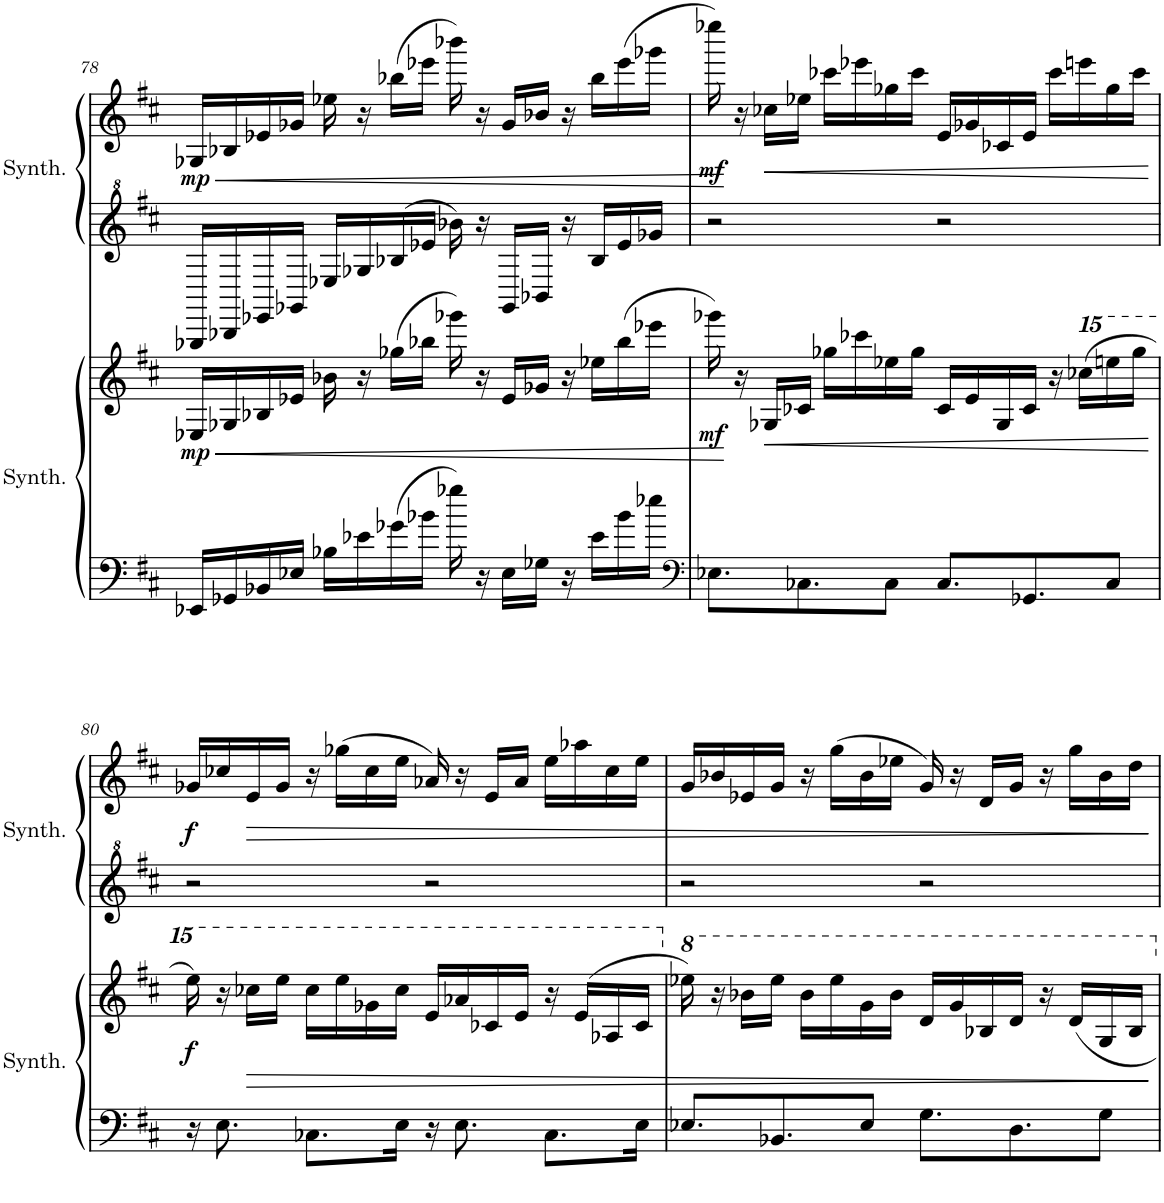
**kern	**kern	**dynam	**kern	**kern	**dynam
*part2	*part2	*part2	*part1	*part1	*part1
*staff4	*staff3	*staff3/4	*staff2	*staff1	*staff1/2
*I"Square Synthesizer	*	*	*I"Square Synthesizer	*	*
*I'Synth.	*	*	*I'Synth.	*	*
!!LO:PB:g=z
*clefF4	*clefG2	*	*clefG^2	*clefG2	*
*k[f#c#]	*k[f#c#]	*	*k[f#c#]	*k[f#c#]	*
*M4/4	*M4/4	*	*M4/4	*M4/4	*
=78	=78	=78	=78	=78	=78
!	!	!LO:HP:b	!	!	!LO:HP:b
!	!	!LO:DY:n=1:b	!	!	!LO:DY:n=1:b
16EE-X/LL	16E-X/LL	< mp	16GG-X/LL	16G-X/LL	< mp
16GG-X/	16G-X/	.	16BB-X/	16B-X/	.
16BB-X/	16B-X/	.	16E-X/	16e-X/	.
16E-X/JJ	16e-X/JJ	.	16G-X/JJ	16g-X/JJ	.
16B-X\LL	16b-X\	.	16e-X/LL	16ee-X\	.
16e-X\	16r	.	16g-X/	16r	.
16g-X\	(16gg-X\LL	.	16b-X/	(16bb-X\LL	.
16b-X\JJ	16bb-X\JJ	.	16ee-X/JJ	16eee-X\JJ	.
16gg-X\	16ggg-X\)	.	16bb-X\	16bbb-X\)	.
16r	16r	.	16r	16r	.
16E-\LL	16e-/LL	.	16G-/LL	16g-/LL	.
16G-X\JJ	16g-X/JJ	.	16B-X/JJ	16b-X/JJ	.
16r	16r	.	16r	16r	.
16e-\LL	16ee-X\LL	.	16b-/LL	16bb-\LL	.
16b-\	(16bb-\	.	16ee-/	(16eee-\	.
16ee-X\JJ	16eee-X\JJ	.	16gg-X/JJ	16ggg-X\JJ	.
=79	=79	=79	=79	=79	=79
*clefF4	*	*	*	*	*
!	!	!LO:DY:b	!	!	!LO:DY:b
8.E-X\L	16ggg-X\)	mf	2r	16eeee-X\)	mf
.	16r	[	.	16r	[
!	!	!LO:HP:b	!	!	!LO:HP:b
.	16G-X/LL	<	.	16cc-X\LL	<
8.C-X\	16c-X/JJ	.	.	16ee-X\JJ	.
.	16gg-X\LL	.	.	16ccc-X\LL	.
.	16ccc-X\	.	.	16eee-X\	.
8C-\J	16ee-X\	.	.	16gg-X\	.
.	16gg-\JJ	.	.	16ccc-\JJ	.
8.C-/L	16c-/LL	.	2r	16e/LL	.
.	16e/	.	.	16g-X/	.
.	16G-/	.	.	16c-X/	.
8.GG-X/	16c-/JJ	.	.	16e/JJ	.
.	16r	.	.	16ccc-\LL	.
*	*15ma	*	*	*	*
.	(16cccc-X\LL	.	.	16eeen\	.
8C-/J	16eeeen\	.	.	16gg-\	.
.	16gggg-\JJ	.	.	16ccc-\JJ	.
.	.	[	.	.	[
!!LO:LB:g=z
=80	=80	=80	=80	=80	=80
!	!	!LO:DY:b	!	!	!LO:DY:b
16r	16eeee\)	f	2r	16g-X/LL	f
8.E\	16r	.	.	16cc-X/	.
!	!	!LO:HP:b	!	!	!LO:HP:b
.	16cccc-X\LL	>	.	16e/	>
.	16eeee\JJ	.	.	16g-/JJ	.
8.C-X\L	16cccc-\LL	.	.	16r	.
.	16eeee\	.	.	(16gg-X\LL	.
.	16ggg-X\	.	.	16cc-\	.
16E\Jk	16cccc-\JJ	.	.	16ee\JJ	.
16r	16eee/LL	.	2r	16a-X/)	.
8.E\	16aaa-X/	.	.	16r	.
.	16ccc-X/	.	.	16e/LL	.
.	16eee/JJ	.	.	16a-/JJ	.
8.C-\L	16r	.	.	16ee\LL	.
.	(16eee/LL	.	.	16aa-X\	.
.	16aa-X/	.	.	16cc-\	.
16E\Jk	16ccc-/JJ	.	.	16ee\JJ	.
=81	=81	=81	=81	=81	=81
*	*X15ma	*	*	*	*
*	*8va	*	*	*	*
8.E-X/L	16eee-X\)	.	2r	16g/LL	.
.	16r	.	.	16b-X/	.
.	16bb-X\LL	.	.	16e-X/	.
8.BB-X/	16eee-\JJ	.	.	16g/JJ	.
.	16bb-\LL	.	.	16r	.
.	16eee-\	.	.	(16gg\LL	.
8E-/J	16gg\	.	.	16b-\	.
.	16bb-\JJ	.	.	16ee-X\JJ	.
8.G\L	16dd/LL	.	2r	16g/)	.
.	16gg/	.	.	16r	.
.	16b-X/	.	.	16d/LL	.
8.D\	16dd/JJ	.	.	16g/JJ	.
.	16r	.	.	16r	.
.	16dd/LL	.	.	16gg\LL	.
8G\J	16g/	.	.	16b-\	.
.	16b-/JJ	.	.	16dd\JJ	.
.	.	]	.	.	]
*	*X8va	*	*	*	*
=	=	=	=	=	=
*-	*-	*-	*-	*-	*-
